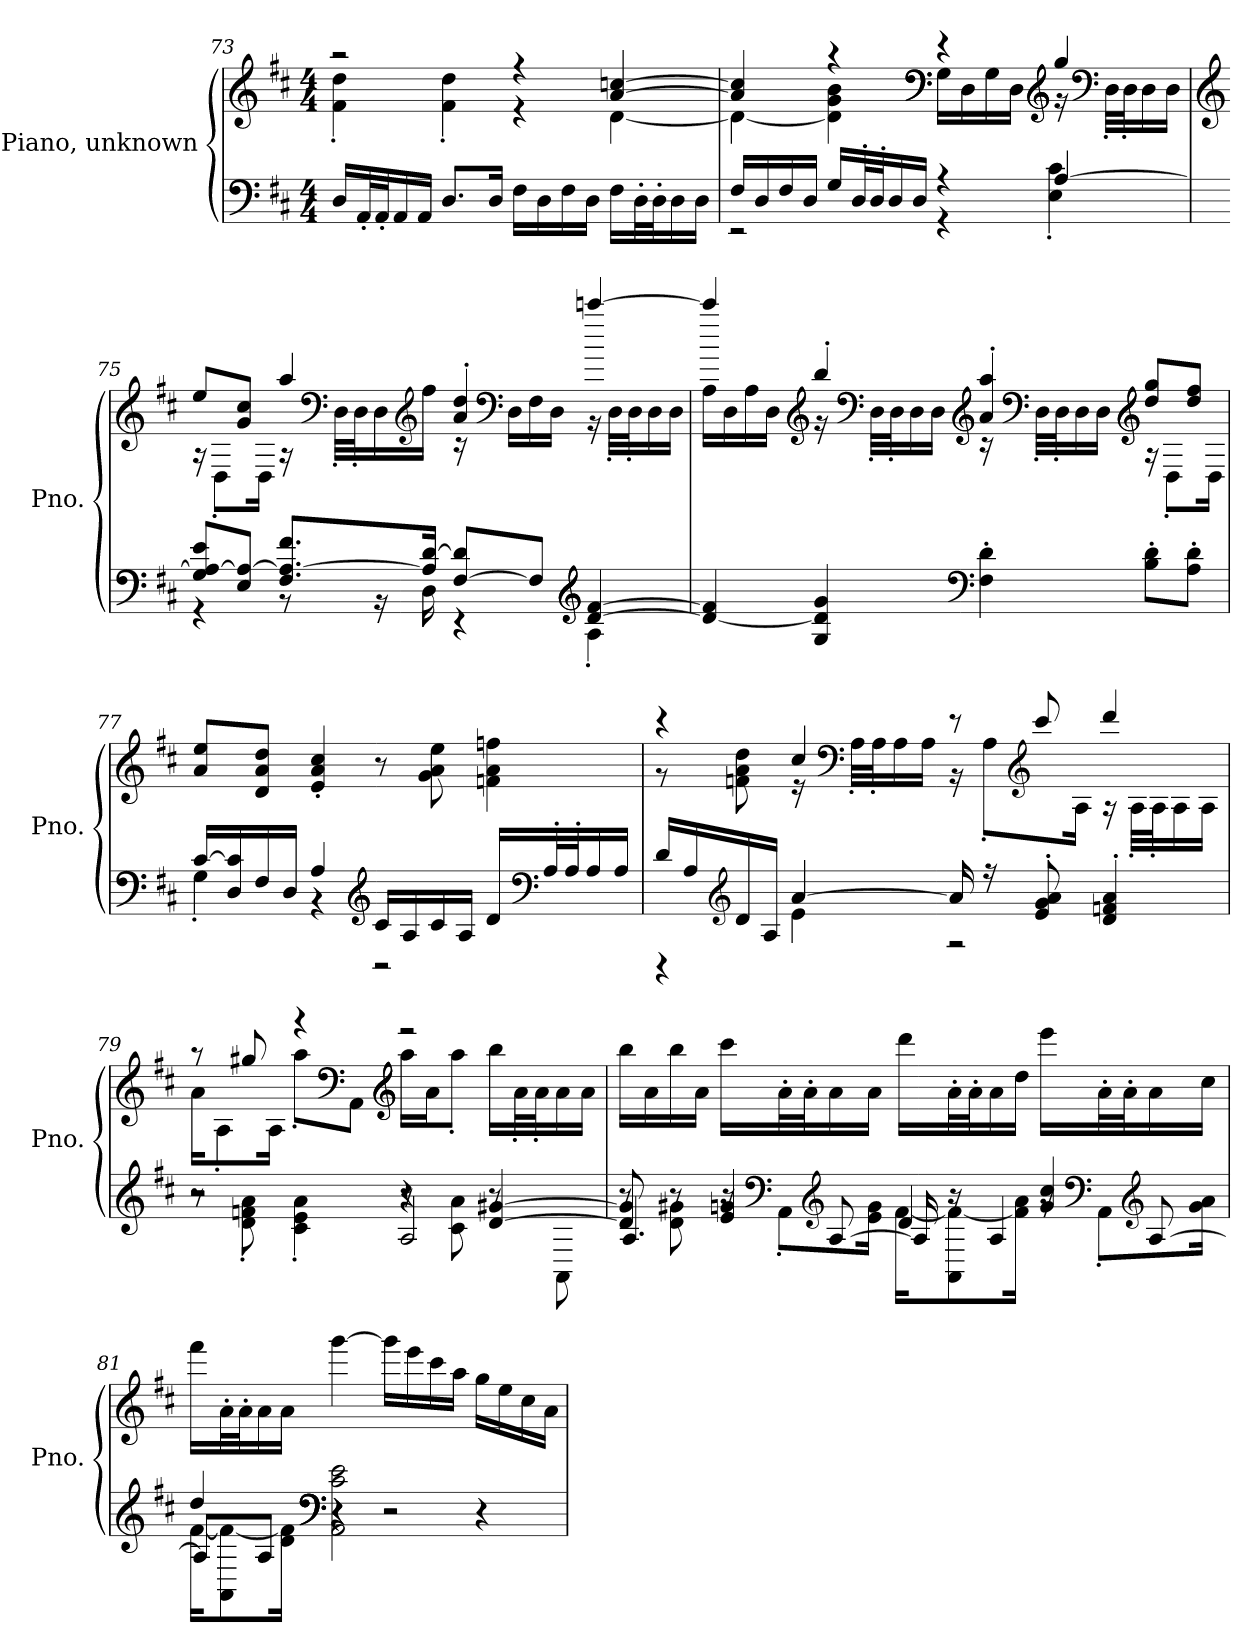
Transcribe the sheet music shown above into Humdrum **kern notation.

**kern	**kern
*part1	*part1
*staff2	*staff1
*I"Piano, unknown	*
*I'Pno.	*
!!LO:PB:g=z
*clefF4	*clefG2
*k[f#c#]	*k[f#c#]
*M4/4	*M4/4
=73	=73
*	*^
16D/LL	2r	4f#\' 4dd\'
32AA'/L	.	.
32AA'/J	.	.
16AA/	.	.
16AA/JJ	.	.
8.D/L	.	4f#\' 4dd\'
16D/Jk	.	.
16F#\LL	4r	4r
16D\	.	.
16F#\	.	.
16D\JJ	.	.
16F#\LL	[4a/ [4ccn/	[4d\
32D'\L	.	.
32D'\J	.	.
16D\	.	.
16D\JJ	.	.
=74	=74	=74
*^	*	*
16F#/LL	2r	4a/] 4cc/]	4d\_
16D/	.	.	.
16F#/	.	.	.
16D/JJ	.	.	.
16G/LL	.	4r	4d\] 4g\ 4b\
32D'/L	.	.	.
32D'/J	.	.	.
16D/	.	.	.
16D/JJ	.	.	.
*	*	*clefF4	*
4r	4r	4r	16G\LL
.	.	.	16D\
.	.	.	16G\
.	.	.	16D\JJ
*	*	*clefG2	*
[4A/	4E\' 4c#\'	4gg/	16r
*	*	*clefF4	*
.	.	.	32D'\LLL
.	.	.	32D'\J
.	.	.	16D\
.	.	.	16D\JJ
!!LO:LB:g=z	!!
=75	=75	=75	=75
*	*	*clefG2	*
8G/ 8A/_ 8e/L	4r	8ee/L	16r
.	.	.	8D'\L
8E/ 8A/_J	.	8g/ 8cc#/J	.
.	.	.	16D\Jk
8.F#/ 8.A/_ 8.f#/L	8r	4aa/	16r
*	*	*clefF4	*
.	.	.	32D'\LLL
.	.	.	32D'\J
.	16r	.	16D\
*	*	*clefG2	*
16A/] [16d/Jk	16D\	.	16ff#\JJ
[8F#/ 8d/]L	4r	4a/' 4dd/'	16r
*	*	*clefF4	*
.	.	.	16D\LL
8F#/J]	.	.	16F#\
.	.	.	16D\JJ
*clefG2	*	*	*
[4d/ [4f#/	4A'\	[4cccn/	16r
.	.	.	32D'\LLL
.	.	.	32D'\J
.	.	.	16D\
.	.	.	16D\JJ
*v	*v	*	*
!!LO:LB:g=z	!!
=76	=76	=76
4d/_ 4f#/]	4ccc/]	16A\LL
.	.	16D\
.	.	16A\
.	.	16D\JJ
*	*clefG2	*
4G/ 4d/] 4g/	4bb'/	16r
*	*clefF4	*
.	.	32D'\LLL
.	.	32D'\J
.	.	16D\
.	.	16D\JJ
*clefF4	*clefG2	*
4F#\' 4d\'	4a/' 4aa/'	16r
*	*clefF4	*
.	.	32D'\LLL
.	.	32D'\J
.	.	16D\
.	.	16D\JJ
*	*clefG2	*
8B\' 8d\'L	8dd/ 8gg/L	16r
.	.	8D'\L
8A\' 8d\'J	8dd/ 8ff#/J	.
.	.	16D\Jk
*	*v	*v
=77	=77
*^	*
[16c#/LL	4G'\	8a/ 8ee/L
16D/ 16c#/]	.	.
16F#/	.	8d/ 8a/ 8dd/J
16D/JJ	.	.
4A/	4r	4e/' 4a/' 4cc#/'
*clefG2	*	*
16c#/LL	2r	8r
16A/	.	.
16c#/	.	8g\ 8a\ 8ee\
16A/JJ	.	.
16d/LL	.	4fn\ 4a\ 4ffn\
*clefF4	*	*
32A'/L	.	.
32A'/J	.	.
16A/	.	.
16A/JJ	.	.
!!LO:LB:g=z
=78	=78	=78
*	*	*^
16d/LL	4r	4r	8r
16A/	.	.	.
*clefG2	*	*	*
16d/	.	.	8fn\ 8a\ 8dd\
16A/JJ	.	.	.
[4a/	4e\	4cc#/	16r
*	*	*clefF4	*
.	.	.	32A'\LLL
.	.	.	32A'\J
.	.	.	16A\
.	.	.	16A\JJ
16a/]	2r	8r	16r
16r	.	.	8A'\L
*	*	*clefG2	*
8e/' 8g/' 8a/'	.	8ccc#/	.
.	.	.	16A\Jk
4d/' 4fn/' 4a/'	.	4ddd/	16r
.	.	.	32A'\LLL
.	.	.	32A'\J
.	.	.	16A\
.	.	.	16A\JJ
=79	=79	=79	=79
*	*^	*	*
2r	8r	2r	8r	16a\KL
.	.	.	.	8A'\
.	8d\' 8fn\' 8a\'	.	8gg#X/	.
.	.	.	.	16A\Jk
.	4c#\' 4e\' 4a\'	.	4r	8aa'\L
*	*	*	*clefF4	*
.	.	.	.	8AA\J
*	*	*	*clefG2	*
4r	8r	2A/	2r	16aa\LL
.	.	.	.	16a\J
.	8c#\ 8a\	.	.	8aa'\J
[4d/ [4g#X/	8r	.	.	16bb\LL
.	.	.	.	32a'\L
.	.	.	.	32a'\J
.	8AA\	.	.	16a\
.	.	.	.	16a\JJ
*	*	*	*v	*v
!!LO:LB:g=z
=80	=80	=80	=80
8d/] 8g#/]	8r	4.A/	16bb\LL
.	.	.	16a\
8r	8d\ 8g#X\	.	16bb\
.	.	.	16a\JJ
4e/ 4gn/	16r	.	16ccc#\LL
*clefF4	*	*	*
.	8AA'\L	.	32a'\L
.	.	.	32a'\J
*clefG2	*	*	*
.	.	[8A/	16a\
.	16e\ 16g\Jk	.	16a\JJ
4d/	[16f#\KL	16A/]	16ddd\LL
.	8AA\ 8f#\_	16r	32a'\L
.	.	.	32a'\J
.	.	4A/	16a\
.	16f#\] 16a\Jk	.	16dd\JJ
4g/ 4cc#/	16r	.	16eee\LL
*clefF4	*	*	*
.	8AA'\L	.	32a'\L
.	.	.	32a'\J
*clefG2	*	*	*
.	.	[8A/	16a\
.	16g\ 16a\Jk	.	16cc#\JJ
!!LO:LB:g=z
=81	=81	=81	=81
4dd/	[16f#\KL	8A/L]	16fff#\LL
.	8AA\ 8f#\_	.	32a'\L
.	.	.	32a'\J
.	.	8A/J	16a\
.	16d\ 16f#\]Jk	.	16a\JJ
*clefF4	*	*	*
4r	2AA\ 2c#\ 2e\	4r	[4ggg\
2r	.	2r	16ggg\LL]
.	.	.	16eee\
.	.	.	16ccc#\
.	.	.	16aa\JJ
.	4r	.	16gg\LL
.	.	.	16ee\
.	.	.	16cc#\
.	.	.	16a\JJ
*v	*v	*v	*
=	=
*-	*-
